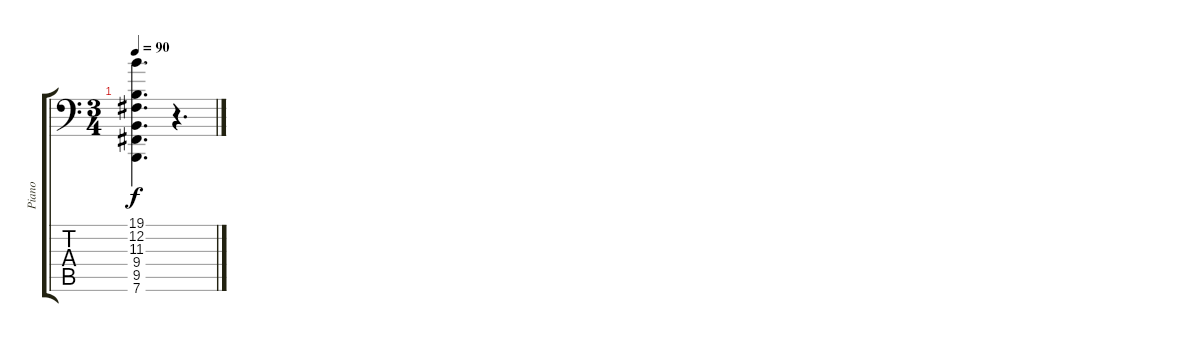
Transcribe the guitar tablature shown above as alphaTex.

\track ("Piano" "Piano") {instrument brightacousticpiano}
\staff {score tabs}
\tuning (E3 B2 G2 D2 A1 E1) {hide}
\ts (3 4)
\tempo 90
\clef f4
\ks c
(19.1{t} 12.2{t} 11.3{t} 9.4{t} 9.5{t} 7.6{t}).4{d dy f} r.4{d}
